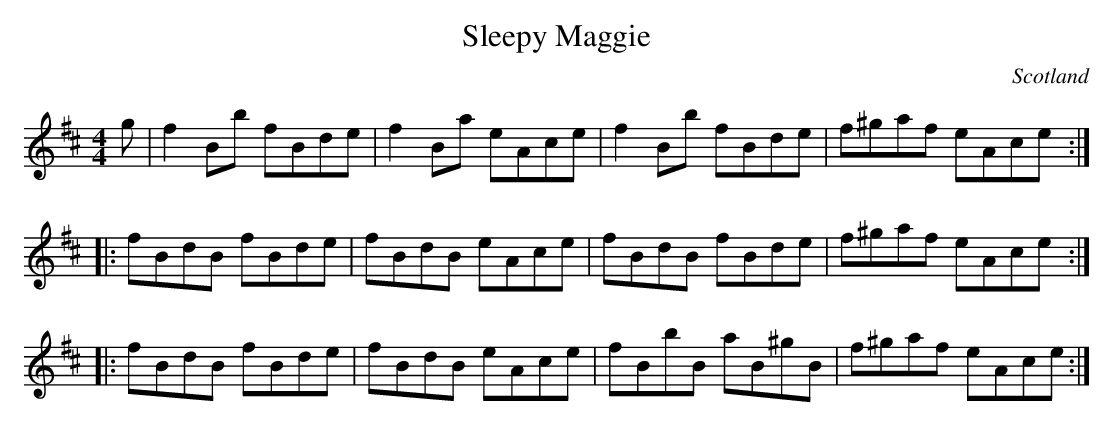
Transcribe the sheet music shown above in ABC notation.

X:1
T:Sleepy Maggie
O:Scotland
M:4/4
K:Bm
g|\
f2Bb fBde|f2Ba eAce|f2Bb fBde|f^gaf eAce:|
|:fBdB fBde|fBdB eAce|fBdB fBde|f^gaf eAce:|
|:fBdB fBde|fBdB eAce|fBbB aB^gB|f^gaf eAce:|
